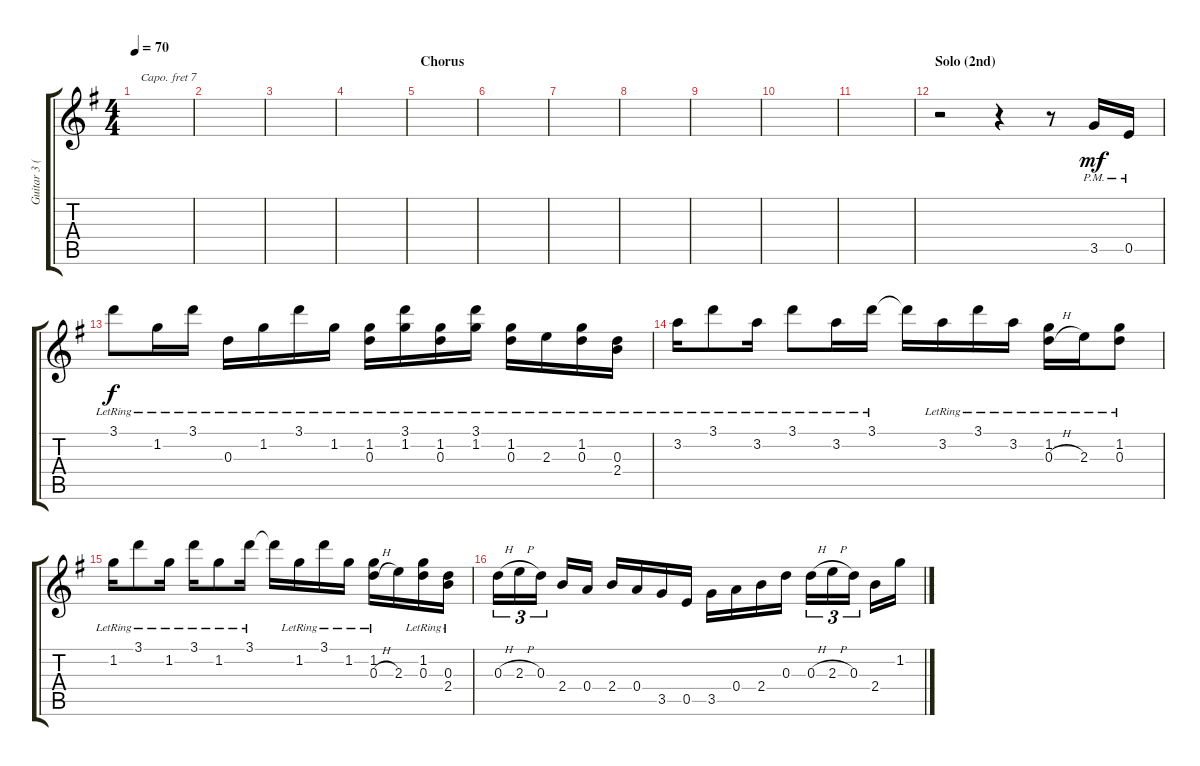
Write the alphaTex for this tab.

\track ("Guitar 3 (Capo VII) SOLO" "Guitar 3 (") {instrument distortionguitar}
\staff {score tabs}
\capo 7
\tuning (E4 B3 G3 D3 A2 E2) {hide}
\ts (4 4)
\tempo 70
\clef g2
\ks g
|
|
|
|
\section ("" "Chorus")
|
|
|
|
|
|
|
\section ("" "Solo (2nd)")
r.2 r.4 r.8 3.5{pm}.16{dy mf} 0.5{pm}.16 |
3.1{lr}.8{dy f} 1.2{lr}.16 3.1{lr}.16 0.3{lr}.16 1.2{lr}.16 3.1{lr}.16 1.2{lr}.16 (1.2{lr} 0.3{lr}).16 (3.1{lr} 1.2{lr}).16 (1.2{lr} 0.3{lr}).16 (3.1{lr} 1.2{lr}).16 (1.2{lr} 0.3{lr}).16 2.3{lr}.16 (1.2{lr} 0.3{lr}).16 (0.3{lr} 2.4{lr}).16 |
3.2{lr}.16 3.1{lr}.8 3.2{lr}.16 3.1{lr}.8 3.2{lr}.16 3.1{lr}.16 3.1{t}.16 3.2{lr}.16 3.1{lr}.16 3.2{lr}.16 (1.2{lr} 0.3{h}).16 2.3{lr}.16 (1.2{lr} 0.3{lr}).8 |
1.2{lr}.16 3.1{lr}.8 1.2{lr}.16 3.1{lr}.16 1.2{lr}.8 3.1{lr}.16 3.1{t}.16 1.2{lr}.16 3.1{lr}.16 1.2{lr}.16 (1.2{lr} 0.3{h}).16 2.3.16 (1.2{lr} 0.3{lr}).16 (0.3{lr} 2.4{lr}).16 |
0.3{h}.16{tu (3 2)} 2.3{h}.16{tu (3 2)} 0.3.16{tu (3 2)} 2.4.16 0.4.16 2.4.16 0.4.16 3.5.16 0.5.16 3.5.16 0.4.16 2.4.16 0.3.16 0.3{h}.16{tu (3 2)} 2.3{h}.16{tu (3 2)} 0.3.16{tu (3 2)} 2.4.16 1.2.16
